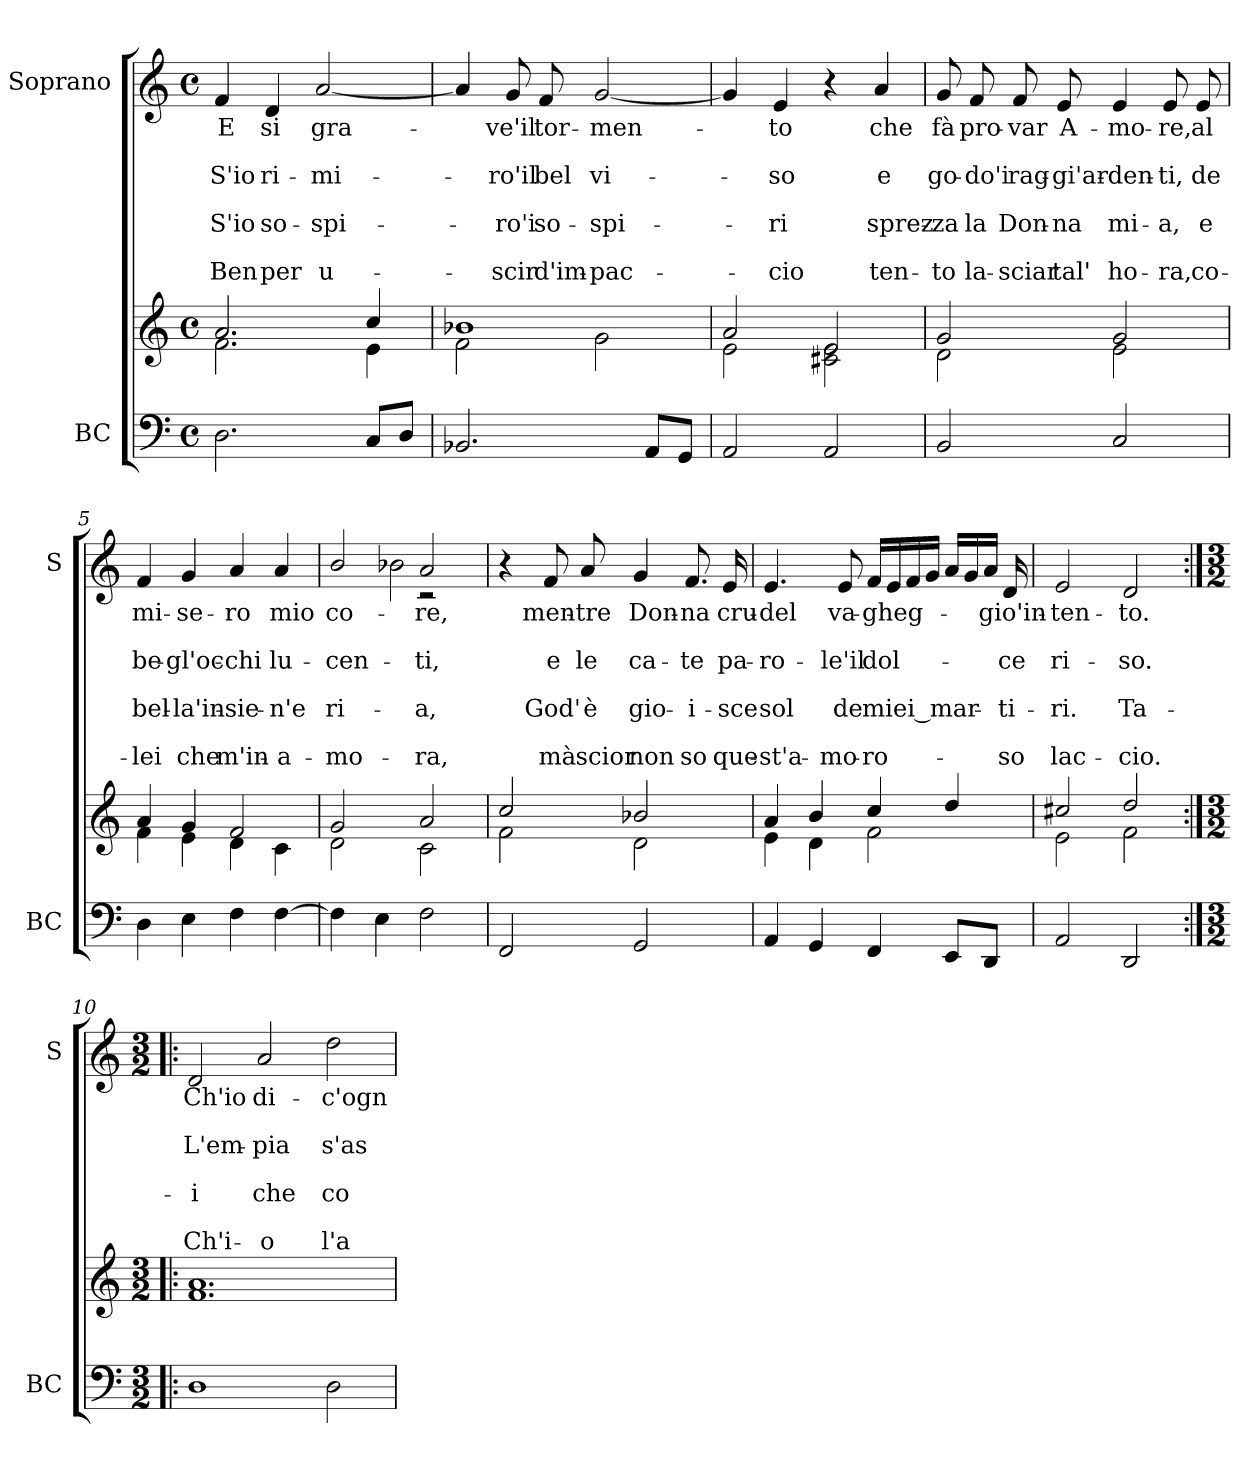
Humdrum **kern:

**kern	**kern	**kern	**text	**text	**text	**text	**text	**text	**text
*part2	*part2	*part1	*part1	*part1	*part1	*part1	*part1	*part1	*part1
*staff3	*staff2	*staff1	*staff1	*staff1	*staff1	*staff1	*staff1	*staff1	*staff1
*I"BC	*	*I"Soprano	*	*	*	*	*	*	*
*I'BC	*	*I'S	*	*	*	*	*	*	*
*clefF4	*clefG2	*clefG2	*	*	*	*	*	*	*
*k[]	*k[]	*k[]	*	*	*	*	*	*	*
*C:	*C:	*C:	*	*	*	*	*	*	*
*M4/4	*M4/4	*M4/4	*	*	*	*	*	*	*
*met(c)	*met(c)	*met(c)	*	*	*	*	*	*	*
=1	=1	=1	=1	=1	=1	=1	=1	=1	=1
*	*^	*	*	*	*	*	*	*	*
!	!	!	!	!LO:LY:b	!	!LO:LY:b	!	!LO:LY:b	!	!LO:LY:b
2.D\	2.a/	2.f\	4f/	E	.	S'io	.	S'io	.	Ben
!	!	!	!	!LO:LY:b	!	!LO:LY:b	!	!LO:LY:b	!	!LO:LY:b
.	.	.	4d/	si	.	ri-	.	so-	.	per
!	!	!	!	!LO:LY:b	!	!LO:LY:b	!	!LO:LY:b	!	!LO:LY:b
.	.	.	[2a/	gra-	.	-mi-	.	-spi-	.	u-
8C/L	4cc/	4e\	.	.	.	.	.	.	.	.
8D/J	.	.	.	.	.	.	.	.	.	.
=2	=2	=2	=2	=2	=2	=2	=2	=2	=2	=2
2.BB-X/	1b-X	2f\	4a/]	.	.	.	.	.	.	.
!	!	!	!	!LO:LY:b	!	!LO:LY:b	!	!LO:LY:b	!	!LO:LY:b
.	.	.	8g/	-ve'il	.	-ro'il	.	-ro'i	.	-scir
!	!	!	!	!LO:LY:b	!	!LO:LY:b	!	!LO:LY:b	!	!LO:LY:b
.	.	.	8f/	tor-	.	bel	.	so-	.	d'im-
!	!	!	!	!LO:LY:b	!	!LO:LY:b	!	!LO:LY:b	!	!LO:LY:b
.	.	2g\	[2g/	-men-	.	vi-	.	-spi-	.	-pac-
8AA/L	.	.	.	.	.	.	.	.	.	.
8GG/J	.	.	.	.	.	.	.	.	.	.
=3	=3	=3	=3	=3	=3	=3	=3	=3	=3	=3
2AA/	2a/	2e\	4g/]	.	.	.	.	.	.	.
!	!	!	!	!LO:LY:b	!	!LO:LY:b	!	!LO:LY:b	!	!LO:LY:b
.	.	.	4e/	-to	.	-so	.	-ri	.	-cio
2AA/	2e/	2c#X\ 2e\	4r	.	.	.	.	.	.	.
!	!	!	!	!LO:LY:b	!	!LO:LY:b	!	!LO:LY:b	!	!LO:LY:b
.	.	.	4a/	che	.	e	.	sprez-	.	ten-
=4	=4	=4	=4	=4	=4	=4	=4	=4	=4	=4
!	!	!	!	!LO:LY:b	!	!LO:LY:b	!	!LO:LY:b	!	!LO:LY:b
2BB/	2g/	2d\	8g/	fà	.	go-	.	-za	.	-to
!	!	!	!	!LO:LY:b	!	!LO:LY:b	!	!LO:LY:b	!	!LO:LY:b
.	.	.	8f/	pro-	.	-do'i	.	la	.	la-
!	!	!	!	!LO:LY:b	!	!LO:LY:b	!	!LO:LY:b	!	!LO:LY:b
.	.	.	8f/	-var	.	rag-	.	Don-	.	-sciar
!	!	!	!	!LO:LY:b	!	!LO:LY:b	!	!LO:LY:b	!	!LO:LY:b
.	.	.	8e/	A-	.	-gi'ar-	.	-na	.	tal'
!	!	!	!	!LO:LY:b	!	!LO:LY:b	!	!LO:LY:b	!	!LO:LY:b
2C/	2g/	2e\	4e/	-mo-	.	-den-	.	mi-	.	ho-
!	!	!	!	!LO:LY:b	!	!LO:LY:b	!	!LO:LY:b	!	!LO:LY:b
.	.	.	8e/	-re,	.	-ti,	.	-a,	.	-ra,
!	!	!	!	!LO:LY:b	!	!LO:LY:b	!	!LO:LY:b	!	!LO:LY:b
.	.	.	8e/	al	.	de	.	e	.	co-
!!LO:LB:g=z
=5	=5	=5	=5	=5	=5	=5	=5	=5	=5	=5
!	!	!	!	!LO:LY:b	!	!LO:LY:b	!	!LO:LY:b	!	!LO:LY:b
4D\	4a/	4f\	4f/	mi-	.	be-	.	bel-	.	-lei
!	!	!	!	!LO:LY:b	!	!LO:LY:b	!	!LO:LY:b	!	!LO:LY:b
4E\	4g/	4e\	4g/	-se-	.	-gl'oc-	.	-la'in-	.	che
!	!	!	!	!LO:LY:b	!	!LO:LY:b	!	!LO:LY:b	!	!LO:LY:b
4F\	2f/	4d\	4a/	-ro	.	-chi	.	-sie-	.	m'in-
!	!	!	!	!LO:LY:b	!	!LO:LY:b	!	!LO:LY:b	!	!LO:LY:b
[4F\	.	4c\	4a/	mio	.	lu-	.	-n'e	.	-a-
=6	=6	=6	=6	=6	=6	=6	=6	=6	=6	=6
!	!	!	!	!LO:LY:b	!	!LO:LY:b	!	!LO:LY:b	!	!LO:LY:b
*	*	*	*^	*	*	*	*	*	*	*
4F\]	2g/	2d\	2b/	2b-X\	co-	.	-cen-	.	ri-	.	-mo-
4E\	.	.	.	.	.	.	.	.	.	.	.
!	!	!	!	!	!LO:LY:b	!	!LO:LY:b	!	!LO:LY:b	!	!LO:LY:b
2F\	2a/	2c\	2a/	2rc	-re,	.	-ti,	.	-a,	.	-ra,
*	*	*	*v	*v	*	*	*	*	*	*	*
=7	=7	=7	=7	=7	=7	=7	=7	=7	=7	=7
2FF/	2cc/	2f\	4r	.	.	.	.	.	.	.
!	!	!	!	!LO:LY:b	!	!LO:LY:b	!	!LO:LY:b	!	!LO:LY:b
.	.	.	8f/	men-	.	e	.	God'	.	mà
!	!	!	!	!LO:LY:b	!	!LO:LY:b	!	!LO:LY:b	!	!LO:LY:b
.	.	.	8a/	-tre	.	le	.	è	.	scior
!	!	!	!	!LO:LY:b	!	!LO:LY:b	!	!LO:LY:b	!	!LO:LY:b
2GG/	2b-X/	2d\	4g/	Don-	.	ca-	.	gio-	.	non
!	!	!	!	!LO:LY:b	!	!LO:LY:b	!	!LO:LY:b	!	!LO:LY:b
.	.	.	8.f/	-na	.	-te	.	-i-	.	so
!	!	!	!	!LO:LY:b	!	!LO:LY:b	!	!LO:LY:b	!	!LO:LY:b
.	.	.	16e/	cru-	.	pa-	.	-sce	.	que-
=8	=8	=8	=8	=8	=8	=8	=8	=8	=8	=8
!	!	!	!	!LO:LY:b	!	!LO:LY:b	!	!LO:LY:b	!	!LO:LY:b
4AA/	4a/	4e\	4.e/	-del	.	-ro-	.	sol	.	-st'a-
4GG/	4b/	4d\	.	.	.	.	.	.	.	.
!	!	!	!	!LO:LY:b	!	!LO:LY:b	!	!LO:LY:b	!	!LO:LY:b
.	.	.	8e/	va-	.	-le'il	.	de	.	-mo-
!	!	!	!	!LO:LY:b	!	!LO:LY:b	!	!LO:LY:b	!	!LO:LY:b
4FF/	4cc/	2f\	16f/LL	-gheg-	.	dol-	.	miei_mar-	.	-ro-
.	.	.	16e/	.	.	.	.	.	.	.
.	.	.	16f/	.	.	.	.	.	.	.
.	.	.	16g/JJ	.	.	.	.	.	.	.
8EE/L	4dd/	.	16a/LL	.	.	.	.	.	.	.
.	.	.	16g/	.	.	.	.	.	.	.
!	!	!	!	!LO:LY:b	!	!	!	!	!	!
8DD/J	.	.	16a/JJ	-gio'in-	.	.	.	.	.	.
!	!	!	!	!	!	!LO:LY:b	!	!LO:LY:b	!	!LO:LY:b
.	.	.	16d/	.	.	-ce	.	-ti-	.	-so
=9	=9	=9	=9	=9	=9	=9	=9	=9	=9	=9
!	!	!	!	!LO:LY:b	!	!LO:LY:b	!	!LO:LY:b	!	!LO:LY:b
2AA/	2cc#X/	2e\	2e/	-ten-	.	ri-	.	-ri.	.	lac-
!	!	!	!	!LO:LY:b	!	!LO:LY:b	!	!LO:LY:b	!	!LO:LY:b
2DD/	2dd/	2f\	2d/	-to.	.	-so.	.	Ta-	.	-cio.
!!LO:PB:g=z
=10:|!|:	=10:|!|:	=10:|!|:	=10:|!|:	=10:|!|:	=10:|!|:	=10:|!|:	=10:|!|:	=10:|!|:	=10:|!|:	=10:|!|:
*M3/2	*M3/2	*	*M3/2	*	*	*	*	*	*	*
!	!	!	!	!LO:LY:b	!	!LO:LY:b	!	!LO:LY:b	!	!LO:LY:b
1D	1.a	1.f	2d/	Ch'io	.	L'em-	.	-i	.	Ch'i-
!	!	!	!	!LO:LY:b	!	!LO:LY:b	!	!LO:LY:b	!	!LO:LY:b
.	.	.	2a/	di-	.	-pia	.	che	.	-o
!	!	!	!	!LO:LY:b	!	!LO:LY:b	!	!LO:LY:b	!	!LO:LY:b
2D\	.	.	2dd\	-c'ogn-	.	s'as-	.	co-	.	l'a-
*	*v	*v	*	*	*	*	*	*	*	*
=	=	=	=	=	=	=	=	=	=
*-	*-	*-	*-	*-	*-	*-	*-	*-	*-
